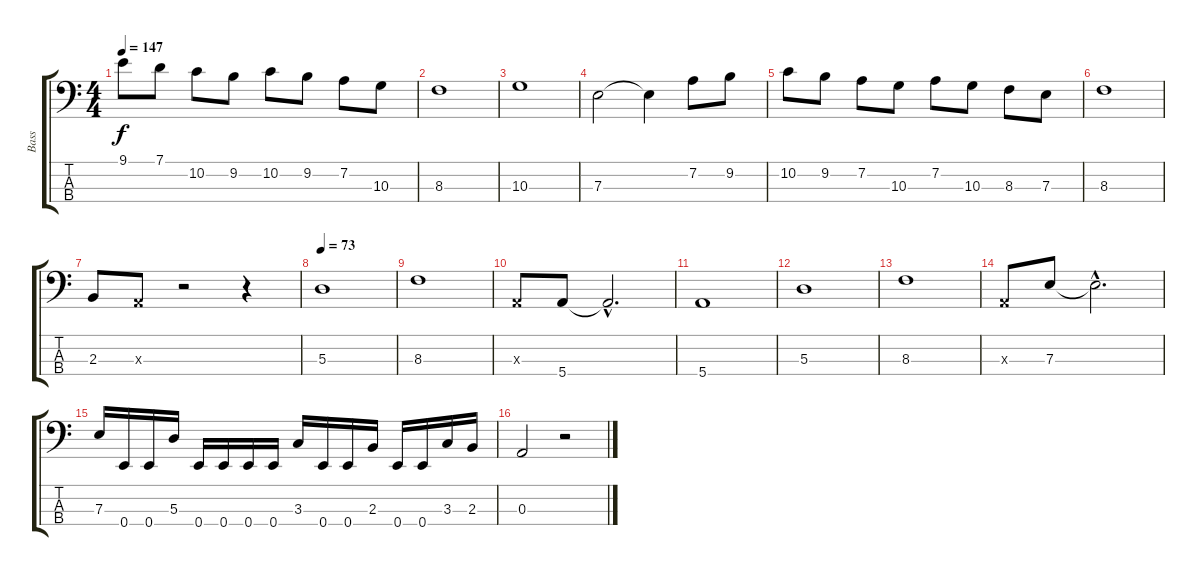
\track ("Bass" "Bass") {instrument electricbassfinger}
\staff {score tabs}
\tuning (G2 D2 A1 E1) {hide}
\ts (4 4)
\tempo 147
\clef f4
\ks c
9.1.8{dy f} 7.1.8 10.2.8 9.2.8 10.2.8 9.2.8 7.2.8 10.3.8 |
8.3.1 |
10.3.1 |
7.3.2 7.3{t}.4 7.2.8 9.2.8 |
10.2.8 9.2.8 7.2.8 10.3.8 7.2.8 10.3.8 8.3.8 7.3.8 |
8.3.1 |
2.3.8 0.3{x}.8 r.2 r.4 |
\tempo 73
5.3.1 |
8.3.1 |
0.3{x}.8 5.4.8 5.4{hac t}.2{d} |
5.4.1 |
5.3.1 |
8.3.1 |
0.3{x}.8 7.3.8 7.3{hac t}.2{d} |
7.3.16 0.4.16 0.4.16 5.3.16 0.4.16 0.4.16 0.4.16 0.4.16 3.3.16 0.4.16 0.4.16 2.3.16 0.4.16 0.4.16 3.3.16 2.3.16 |
0.3.2 r.2
